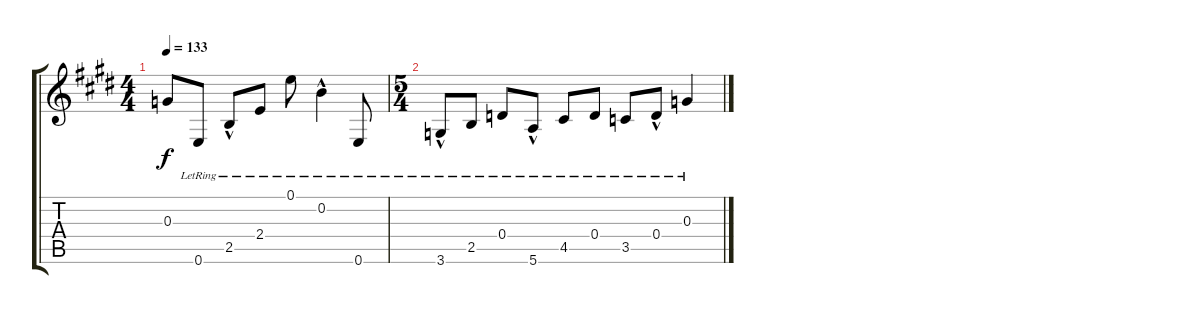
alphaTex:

\track "" {instrument overdrivenguitar}
\staff {score tabs}
\tuning (E4 B3 G3 D3 A2 E2) {hide}
\ts (4 4)
\tempo 133
\clef g2
\ks e
0.3{t}.8{dy f} 0.6{lr}.8 2.5{hac lr}.8 2.4{lr}.8 0.1{lr}.8 0.2{hac lr}.4 0.6{lr}.8 |
\ts (5 4)
3.6{hac lr}.8 2.5{lr}.8 0.4{lr}.8 5.6{hac lr}.8 4.5{lr}.8 0.4{lr}.8 3.5{lr}.8 0.4{hac lr}.8 0.3{lr}.4
